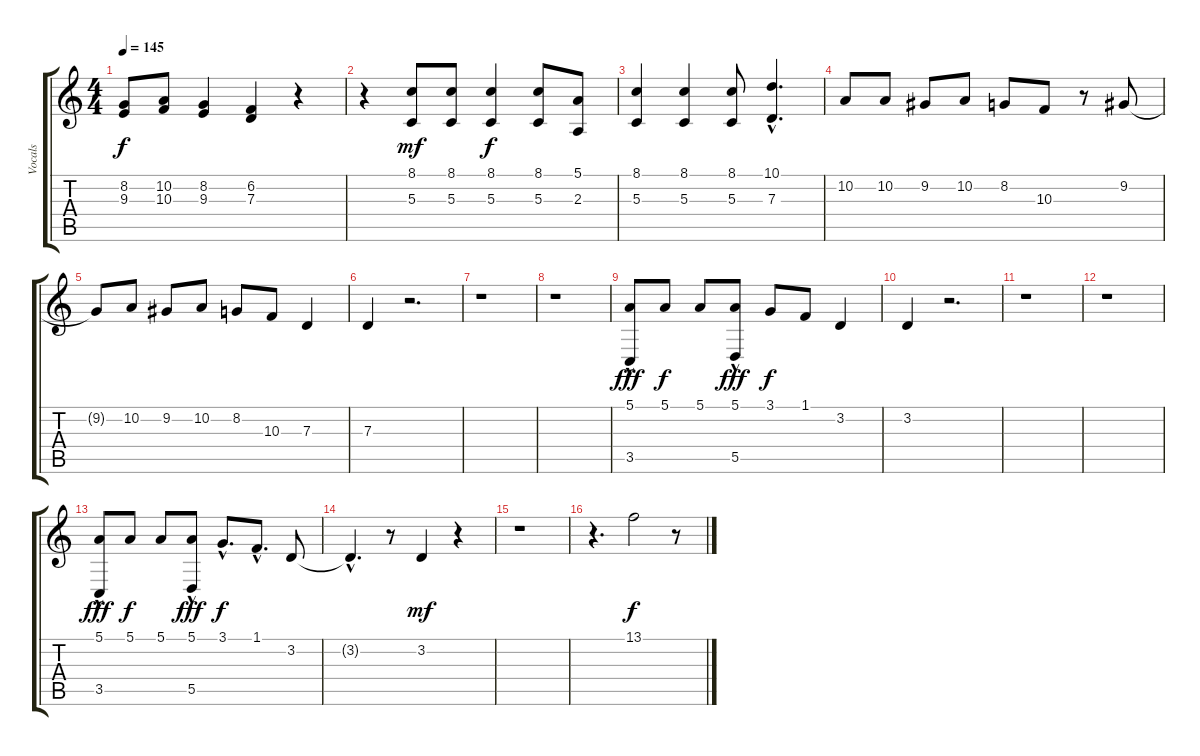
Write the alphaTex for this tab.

\track ("Vocals" "Vocals") {instrument altosax}
\staff {score tabs}
\tuning (E4 B3 G3 D3 A2 E2) {hide}
\ts (4 4)
\tempo 145
\clef g2
\ks c
(8.2 9.3).8{dy f} (10.2 10.3).8 (8.2 9.3).4 (6.2 7.3).4 r.4 |
r.4 (8.1 5.3).8{dy mf} (8.1 5.3).8 (8.1 5.3).4{dy f} (8.1 5.3).8 (5.1 2.3).8 |
(8.1 5.3).4 (8.1 5.3).4 (8.1 5.3).8 (10.1{hac} 7.3{hac}).4{d} |
10.2.8 10.2.8 9.2.8 10.2.8 8.2.8 10.3.8 r.8 9.2.8 |
9.2{t}.8 10.2.8 9.2.8 10.2.8 8.2.8 10.3.8 7.3.4 |
7.3.4 r.2{d} |
r.1 |
r.1 |
(5.1 3.5{hac}).8{dy fff} 5.1.8{dy f} 5.1.8 (5.1 5.5{hac}).8{dy fff} 3.1.8{dy f} 1.1.8 3.2.4 |
3.2.4 r.2{d} |
r.1 |
r.1 |
(5.1 3.5{hac}).8{dy fff} 5.1.8{dy f} 5.1.8 (5.1 5.5{hac}).8{dy fff} 3.1{hac}.8{d dy f} 1.1{hac}.8{d} 3.2.8 |
3.2{hac t}.4{d} r.8 3.2.4{dy mf} r.4 |
r.1 |
r.4{d} 13.1.2{dy f} r.8
